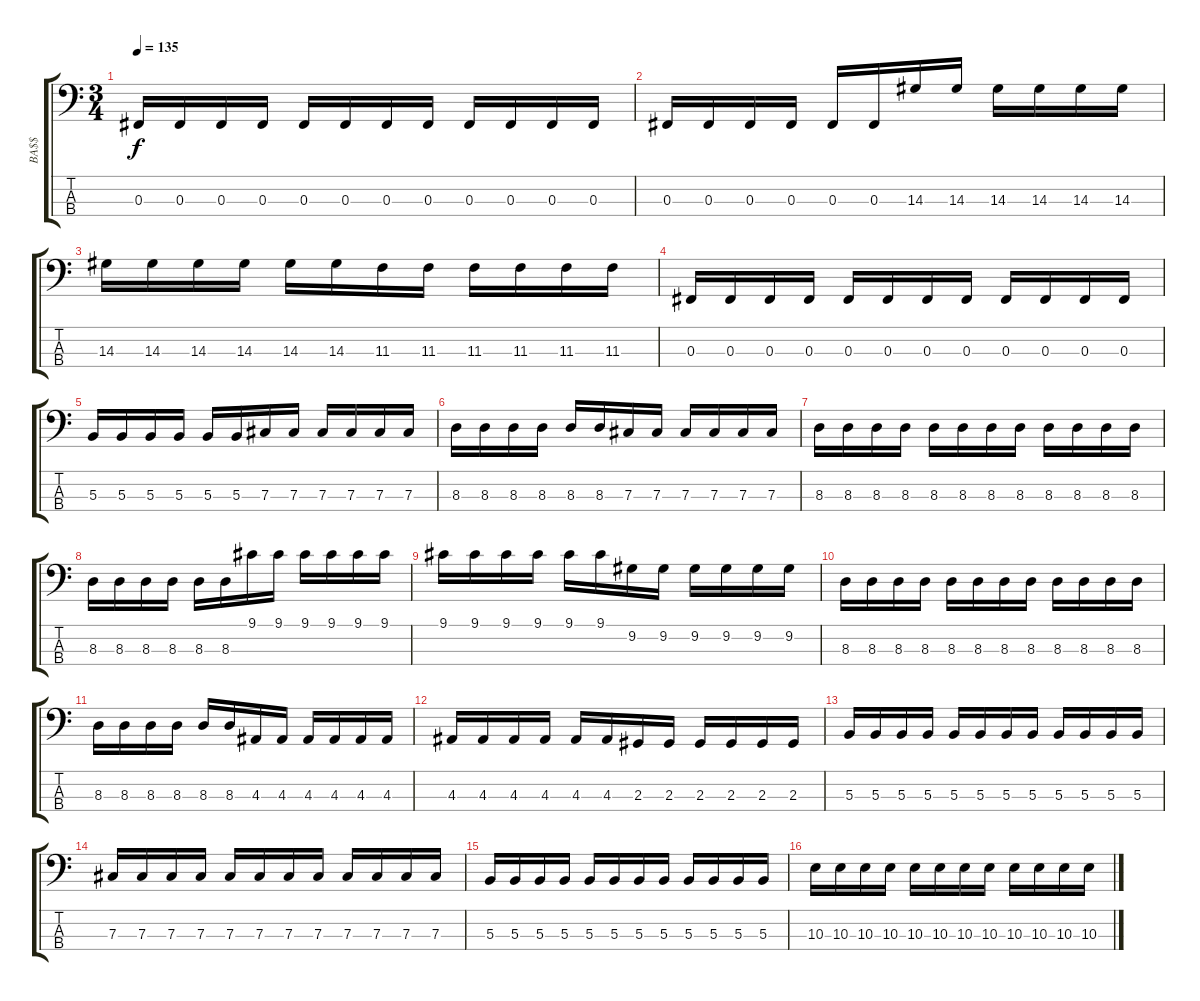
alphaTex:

\track ("BA$$" "BA$$") {instrument electricbassfinger}
\staff {score tabs}
\tuning (E2 B1 Gb1 Db1) {hide}
\ts (3 4)
\tempo 135
\clef f4
\ks c
0.3.16{dy f} 0.3.16 0.3.16 0.3.16 0.3.16 0.3.16 0.3.16 0.3.16 0.3.16 0.3.16 0.3.16 0.3.16 |
0.3.16 0.3.16 0.3.16 0.3.16 0.3.16 0.3.16 14.3.16 14.3.16 14.3.16 14.3.16 14.3.16 14.3.16 |
14.3.16 14.3.16 14.3.16 14.3.16 14.3.16 14.3.16 11.3.16 11.3.16 11.3.16 11.3.16 11.3.16 11.3.16 |
0.3.16 0.3.16 0.3.16 0.3.16 0.3.16 0.3.16 0.3.16 0.3.16 0.3.16 0.3.16 0.3.16 0.3.16 |
5.3.16 5.3.16 5.3.16 5.3.16 5.3.16 5.3.16 7.3.16 7.3.16 7.3.16 7.3.16 7.3.16 7.3.16 |
8.3.16 8.3.16 8.3.16 8.3.16 8.3.16 8.3.16 7.3.16 7.3.16 7.3.16 7.3.16 7.3.16 7.3.16 |
8.3.16 8.3.16 8.3.16 8.3.16 8.3.16 8.3.16 8.3.16 8.3.16 8.3.16 8.3.16 8.3.16 8.3.16 |
8.3.16 8.3.16 8.3.16 8.3.16 8.3.16 8.3.16 9.1.16 9.1.16 9.1.16 9.1.16 9.1.16 9.1.16 |
9.1.16 9.1.16 9.1.16 9.1.16 9.1.16 9.1.16 9.2.16 9.2.16 9.2.16 9.2.16 9.2.16 9.2.16 |
8.3.16 8.3.16 8.3.16 8.3.16 8.3.16 8.3.16 8.3.16 8.3.16 8.3.16 8.3.16 8.3.16 8.3.16 |
8.3.16 8.3.16 8.3.16 8.3.16 8.3.16 8.3.16 4.3.16 4.3.16 4.3.16 4.3.16 4.3.16 4.3.16 |
4.3.16 4.3.16 4.3.16 4.3.16 4.3.16 4.3.16 2.3.16 2.3.16 2.3.16 2.3.16 2.3.16 2.3.16 |
5.3.16 5.3.16 5.3.16 5.3.16 5.3.16 5.3.16 5.3.16 5.3.16 5.3.16 5.3.16 5.3.16 5.3.16 |
7.3.16 7.3.16 7.3.16 7.3.16 7.3.16 7.3.16 7.3.16 7.3.16 7.3.16 7.3.16 7.3.16 7.3.16 |
5.3.16 5.3.16 5.3.16 5.3.16 5.3.16 5.3.16 5.3.16 5.3.16 5.3.16 5.3.16 5.3.16 5.3.16 |
10.3.16 10.3.16 10.3.16 10.3.16 10.3.16 10.3.16 10.3.16 10.3.16 10.3.16 10.3.16 10.3.16 10.3.16
